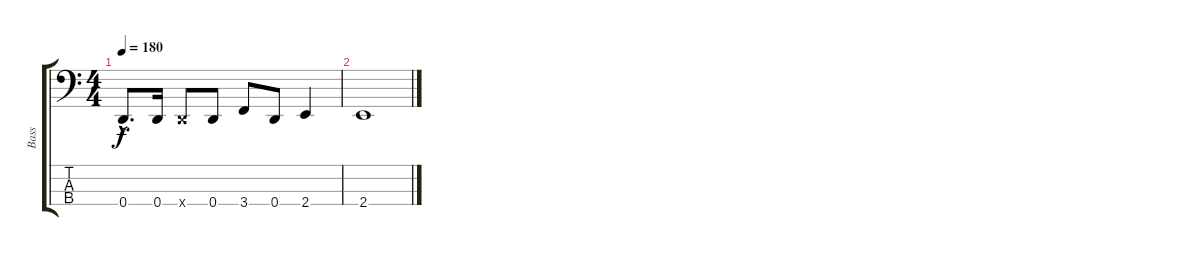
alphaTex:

\track ("Bass" "Bass") {instrument electricbasspick}
\staff {score tabs}
\tuning (G2 D2 A1 D1) {hide}
\ts (4 4)
\tempo 180
\clef f4
\ks c
0.4{hac}.8{d dy f} 0.4.16 0.4{x}.8 0.4.8 3.4.8 0.4.8 2.4.4 |
2.4.1
